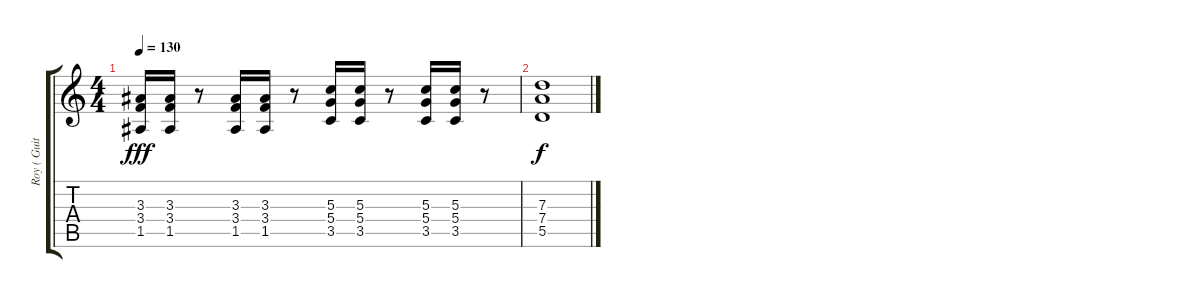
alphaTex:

\track ("Roy ( Guitar I )" "Roy ( Guit") {instrument distortionguitar}
\staff {score tabs}
\tuning (E4 B3 G3 D3 A2 E2) {hide}
\ts (4 4)
\tempo 130
\clef g2
\ks c
(3.3 3.4 1.5).16{dy fff} (3.3 3.4 1.5).16 r.8 (3.3 3.4 1.5).16 (3.3 3.4 1.5).16 r.8 (5.3 5.4 3.5).16 (5.3 5.4 3.5).16 r.8 (5.3 5.4 3.5).16 (5.3 5.4 3.5).16 r.8 |
(7.3 7.4 5.5).1{dy f}
